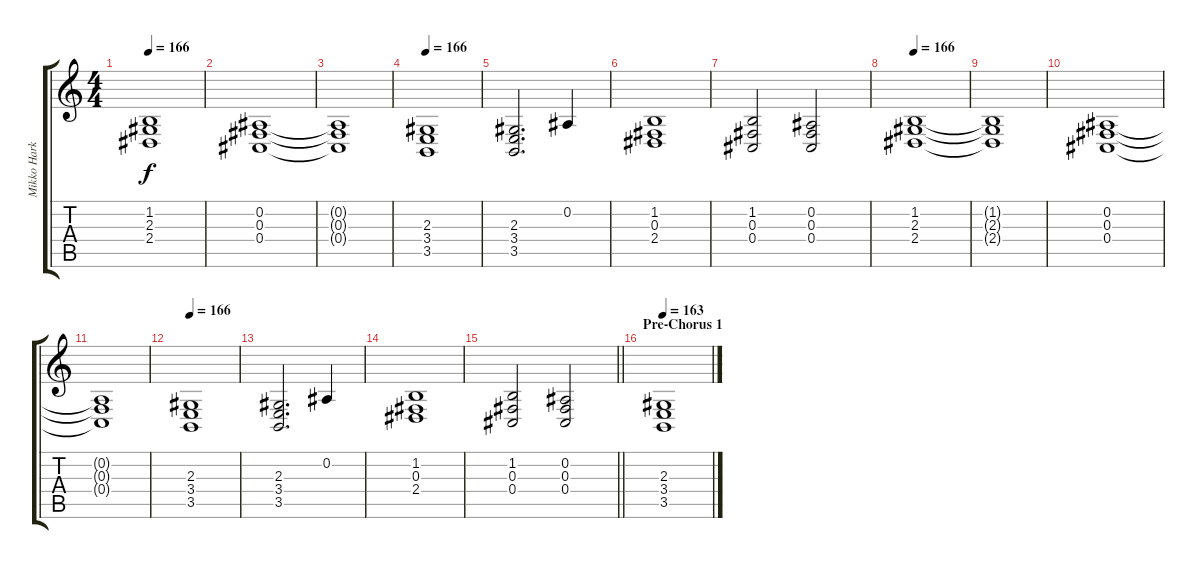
\track ("Mikko Harkin LH" "Mikko Hark") {instrument harpsichord}
\staff {score tabs}
\tuning (Eb4 Bb3 Gb3 Db3 Ab2 Eb2) {hide}
\ts (4 4)
\tempo 166
\clef g2
\ks c
(1.2{t} 2.3{t} 2.4{t}).1{dy f} |
(0.2 0.3 0.4).1 |
(0.2{t} 0.3{t} 0.4{t}).1 |
\tempo 166
(2.3 3.4 3.5).1 |
(2.3 3.4 3.5).2{d} 0.2.4 |
(1.2 0.3 2.4).1 |
(1.2 0.3 0.4).2 (0.2 0.3 0.4).2 |
\tempo 163
\tempo 166
(1.2 2.3 2.4).1 |
(1.2{t} 2.3{t} 2.4{t}).1 |
(0.2 0.3 0.4).1 |
(0.2{t} 0.3{t} 0.4{t}).1 |
\tempo 166
(2.3 3.4 3.5).1 |
(2.3 3.4 3.5).2{d} 0.2.4 |
(1.2 0.3 2.4).1 |
\barLineRight lightlight
(1.2 0.3 0.4).2 (0.2 0.3 0.4).2 |
\section ("" "Pre-Chorus 1")
\tempo 163
(2.3 3.4 3.5).1
